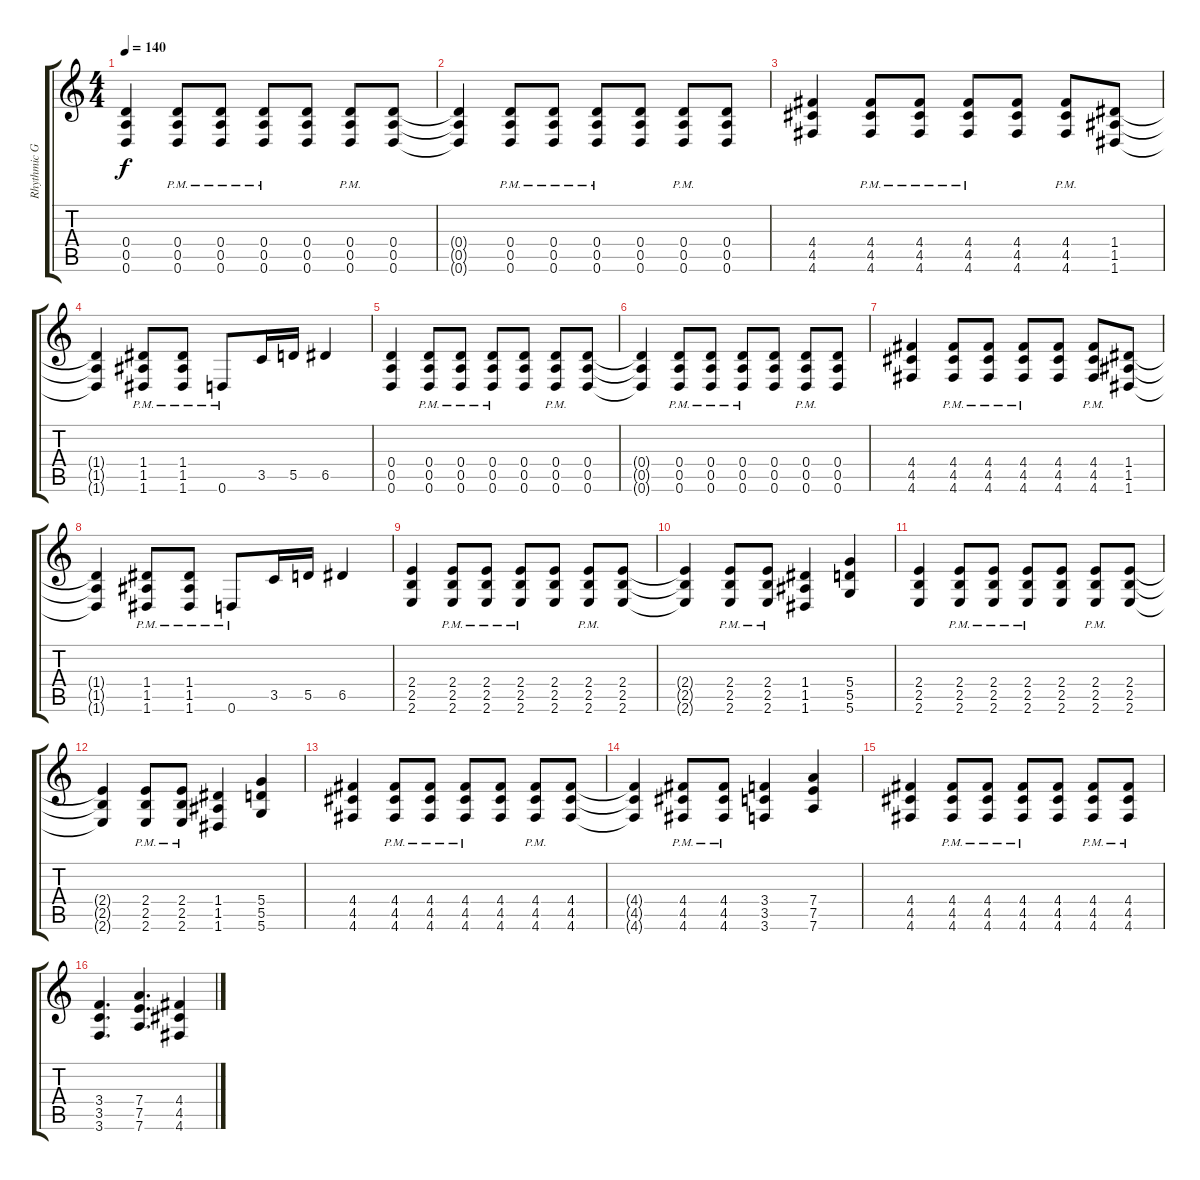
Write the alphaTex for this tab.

\track ("Rhythmic Guitar" "Rhythmic G") {instrument distortionguitar}
\staff {score tabs}
\tuning (E4 B3 G3 D3 A2 D2) {hide}
\ts (4 4)
\tempo 140
\clef g2
\ks c
(0.4 0.5 0.6).4{dy f} (0.4{pm} 0.5{pm} 0.6{pm}).8 (0.4{pm} 0.5{pm} 0.6{pm}).8 (0.4{pm} 0.5{pm} 0.6{pm}).8 (0.4 0.5 0.6).8 (0.4{pm} 0.5{pm} 0.6{pm}).8 (0.4 0.5 0.6).8 |
(0.4{t} 0.5{t} 0.6{t}).4 (0.4{pm} 0.5{pm} 0.6{pm}).8 (0.4{pm} 0.5{pm} 0.6{pm}).8 (0.4{pm} 0.5{pm} 0.6{pm}).8 (0.4 0.5 0.6).8 (0.4{pm} 0.5{pm} 0.6{pm}).8 (0.4 0.5 0.6).8 |
(4.4 4.5 4.6).4 (4.4{pm} 4.5{pm} 4.6{pm}).8 (4.4{pm} 4.5{pm} 4.6{pm}).8 (4.4{pm} 4.5{pm} 4.6{pm}).8 (4.4 4.5 4.6).8 (4.4{pm} 4.5{pm} 4.6{pm}).8 (1.4 1.5 1.6).8 |
(1.4{t} 1.5{t} 1.6{t}).4 (1.4{pm} 1.5{pm} 1.6{pm}).8 (1.4{pm} 1.5{pm} 1.6{pm}).8 0.6{pm}.8 3.5.16 5.5.16 6.5.4 |
(0.4 0.5 0.6).4 (0.4{pm} 0.5{pm} 0.6{pm}).8 (0.4{pm} 0.5{pm} 0.6{pm}).8 (0.4{pm} 0.5{pm} 0.6{pm}).8 (0.4 0.5 0.6).8 (0.4{pm} 0.5{pm} 0.6{pm}).8 (0.4 0.5 0.6).8 |
(0.4{t} 0.5{t} 0.6{t}).4 (0.4{pm} 0.5{pm} 0.6{pm}).8 (0.4{pm} 0.5{pm} 0.6{pm}).8 (0.4{pm} 0.5{pm} 0.6{pm}).8 (0.4 0.5 0.6).8 (0.4{pm} 0.5{pm} 0.6{pm}).8 (0.4 0.5 0.6).8 |
(4.4 4.5 4.6).4 (4.4{pm} 4.5{pm} 4.6{pm}).8 (4.4{pm} 4.5{pm} 4.6{pm}).8 (4.4{pm} 4.5{pm} 4.6{pm}).8 (4.4 4.5 4.6).8 (4.4{pm} 4.5{pm} 4.6{pm}).8 (1.4 1.5 1.6).8 |
(1.4{t} 1.5{t} 1.6{t}).4 (1.4{pm} 1.5{pm} 1.6{pm}).8 (1.4{pm} 1.5{pm} 1.6{pm}).8 0.6{pm}.8 3.5.16 5.5.16 6.5.4 |
(2.4 2.5 2.6).4 (2.4{pm} 2.5{pm} 2.6{pm}).8 (2.4{pm} 2.5{pm} 2.6{pm}).8 (2.4{pm} 2.5{pm} 2.6{pm}).8 (2.4 2.5 2.6).8 (2.4{pm} 2.5{pm} 2.6{pm}).8 (2.4 2.5 2.6).8 |
(2.4{t} 2.5{t} 2.6{t}).4 (2.4{pm} 2.5{pm} 2.6{pm}).8 (2.4{pm} 2.5{pm} 2.6{pm}).8 (1.4 1.5 1.6).4 (5.4 5.5 5.6).4 |
(2.4 2.5 2.6).4 (2.4{pm} 2.5{pm} 2.6{pm}).8 (2.4{pm} 2.5{pm} 2.6{pm}).8 (2.4{pm} 2.5{pm} 2.6{pm}).8 (2.4 2.5 2.6).8 (2.4{pm} 2.5{pm} 2.6{pm}).8 (2.4 2.5 2.6).8 |
(2.4{t} 2.5{t} 2.6{t}).4 (2.4{pm} 2.5{pm} 2.6{pm}).8 (2.4{pm} 2.5{pm} 2.6{pm}).8 (1.4 1.5 1.6).4 (5.4 5.5 5.6).4 |
(4.4 4.5 4.6).4 (4.4{pm} 4.5{pm} 4.6{pm}).8 (4.4{pm} 4.5{pm} 4.6{pm}).8 (4.4{pm} 4.5{pm} 4.6{pm}).8 (4.4 4.5 4.6).8 (4.4{pm} 4.5{pm} 4.6{pm}).8 (4.4 4.5 4.6).8 |
(4.4{t} 4.5{t} 4.6{t}).4 (4.4{pm} 4.5{pm} 4.6{pm}).8 (4.4{pm} 4.5{pm} 4.6{pm}).8 (3.4 3.5 3.6).4 (7.4 7.5 7.6).4 |
(4.4 4.5 4.6).4 (4.4{pm} 4.5{pm} 4.6{pm}).8 (4.4{pm} 4.5{pm} 4.6{pm}).8 (4.4{pm} 4.5{pm} 4.6{pm}).8 (4.4 4.5 4.6).8 (4.4{pm} 4.5{pm} 4.6{pm}).8 (4.4{pm} 4.5{pm} 4.6{pm}).8 |
(3.4 3.5 3.6).4{d} (7.4 7.5 7.6).4{d} (4.4 4.5 4.6).4
